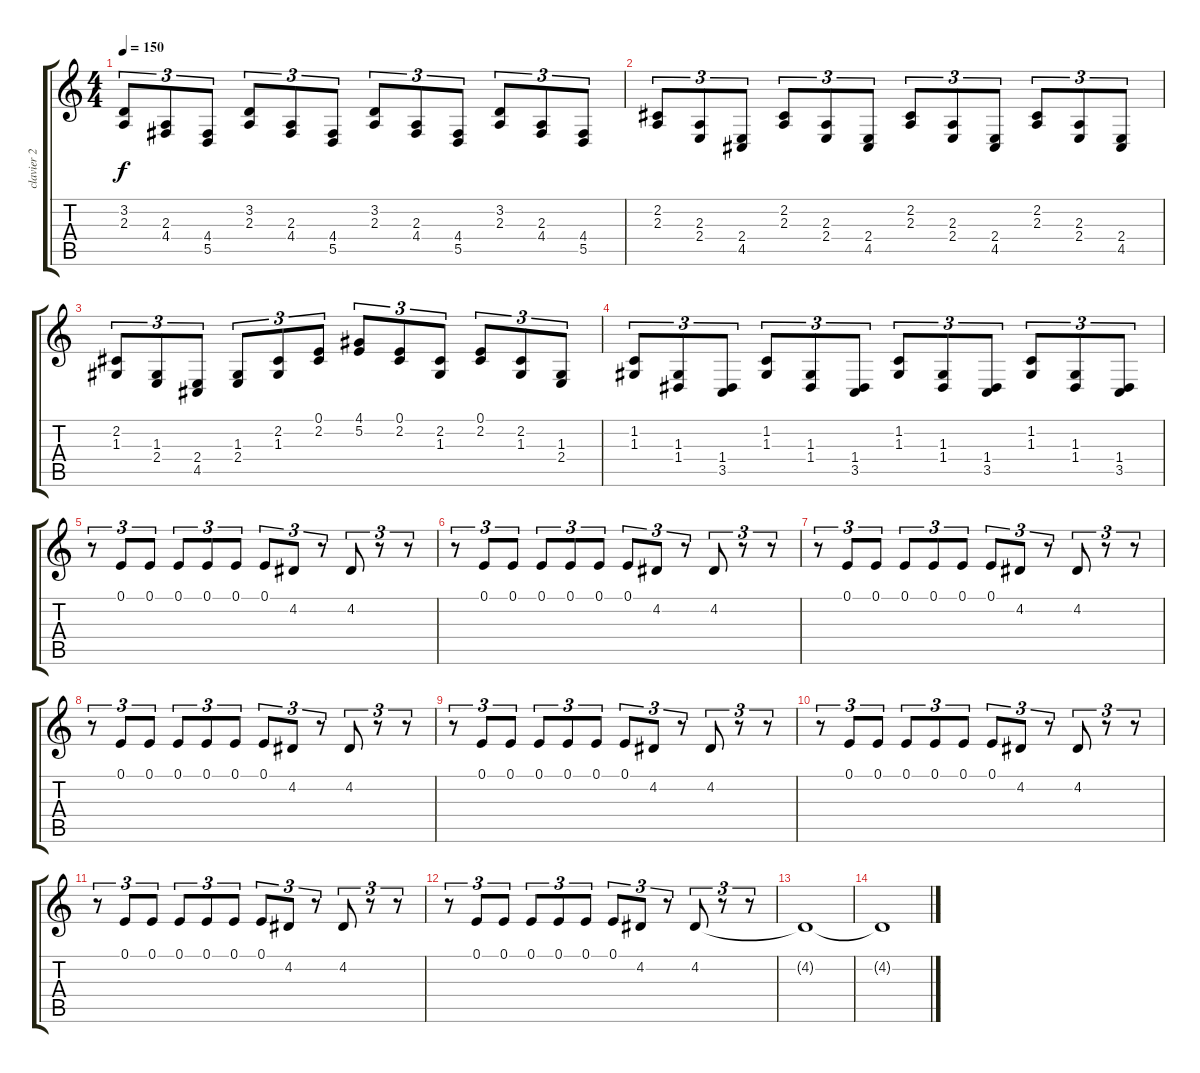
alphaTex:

\track ("clavier 2" "clavier 2") {instrument synthbrass1}
\staff {score tabs}
\tuning (E4 B3 G3 D3 A2 E2) {hide}
\ts (4 4)
\tempo 150
\clef g2
\ks c
(3.2 2.3).8{tu (3 2) dy f} (2.3 4.4).8{tu (3 2)} (4.4 5.5).8{tu (3 2)} (3.2 2.3).8{tu (3 2)} (2.3 4.4).8{tu (3 2)} (4.4 5.5).8{tu (3 2)} (3.2 2.3).8{tu (3 2)} (2.3 4.4).8{tu (3 2)} (4.4 5.5).8{tu (3 2)} (3.2 2.3).8{tu (3 2)} (2.3 4.4).8{tu (3 2)} (4.4 5.5).8{tu (3 2)} |
(2.2 2.3).8{tu (3 2)} (2.3 2.4).8{tu (3 2)} (2.4 4.5).8{tu (3 2)} (2.2 2.3).8{tu (3 2)} (2.3 2.4).8{tu (3 2)} (2.4 4.5).8{tu (3 2)} (2.2 2.3).8{tu (3 2)} (2.3 2.4).8{tu (3 2)} (2.4 4.5).8{tu (3 2)} (2.2 2.3).8{tu (3 2)} (2.3 2.4).8{tu (3 2)} (2.4 4.5).8{tu (3 2)} |
(2.2 1.3).8{tu (3 2)} (1.3 2.4).8{tu (3 2)} (2.4 4.5).8{tu (3 2)} (1.3 2.4).8{tu (3 2)} (2.2 1.3).8{tu (3 2)} (0.1 2.2).8{tu (3 2)} (4.1 5.2).8{tu (3 2)} (0.1 2.2).8{tu (3 2)} (2.2 1.3).8{tu (3 2)} (0.1 2.2).8{tu (3 2)} (2.2 1.3).8{tu (3 2)} (1.3 2.4).8{tu (3 2)} |
(1.2 1.3).8{tu (3 2)} (1.3 1.4).8{tu (3 2)} (1.4 3.5).8{tu (3 2)} (1.2 1.3).8{tu (3 2)} (1.3 1.4).8{tu (3 2)} (1.4 3.5).8{tu (3 2)} (1.2 1.3).8{tu (3 2)} (1.3 1.4).8{tu (3 2)} (1.4 3.5).8{tu (3 2)} (1.2 1.3).8{tu (3 2)} (1.3 1.4).8{tu (3 2)} (1.4 3.5).8{tu (3 2)} |
r.8{tu (3 2)} 0.1.8{tu (3 2)} 0.1.8{tu (3 2)} 0.1.8{tu (3 2)} 0.1.8{tu (3 2)} 0.1.8{tu (3 2)} 0.1.8{tu (3 2)} 4.2.8{tu (3 2)} r.8{tu (3 2)} 4.2.8{tu (3 2)} r.8{tu (3 2)} r.8{tu (3 2)} |
r.8{tu (3 2)} 0.1.8{tu (3 2)} 0.1.8{tu (3 2)} 0.1.8{tu (3 2)} 0.1.8{tu (3 2)} 0.1.8{tu (3 2)} 0.1.8{tu (3 2)} 4.2.8{tu (3 2)} r.8{tu (3 2)} 4.2.8{tu (3 2)} r.8{tu (3 2)} r.8{tu (3 2)} |
r.8{tu (3 2)} 0.1.8{tu (3 2)} 0.1.8{tu (3 2)} 0.1.8{tu (3 2)} 0.1.8{tu (3 2)} 0.1.8{tu (3 2)} 0.1.8{tu (3 2)} 4.2.8{tu (3 2)} r.8{tu (3 2)} 4.2.8{tu (3 2)} r.8{tu (3 2)} r.8{tu (3 2)} |
r.8{tu (3 2)} 0.1.8{tu (3 2)} 0.1.8{tu (3 2)} 0.1.8{tu (3 2)} 0.1.8{tu (3 2)} 0.1.8{tu (3 2)} 0.1.8{tu (3 2)} 4.2.8{tu (3 2)} r.8{tu (3 2)} 4.2.8{tu (3 2)} r.8{tu (3 2)} r.8{tu (3 2)} |
r.8{tu (3 2)} 0.1.8{tu (3 2)} 0.1.8{tu (3 2)} 0.1.8{tu (3 2)} 0.1.8{tu (3 2)} 0.1.8{tu (3 2)} 0.1.8{tu (3 2)} 4.2.8{tu (3 2)} r.8{tu (3 2)} 4.2.8{tu (3 2)} r.8{tu (3 2)} r.8{tu (3 2)} |
r.8{tu (3 2)} 0.1.8{tu (3 2)} 0.1.8{tu (3 2)} 0.1.8{tu (3 2)} 0.1.8{tu (3 2)} 0.1.8{tu (3 2)} 0.1.8{tu (3 2)} 4.2.8{tu (3 2)} r.8{tu (3 2)} 4.2.8{tu (3 2)} r.8{tu (3 2)} r.8{tu (3 2)} |
r.8{tu (3 2)} 0.1.8{tu (3 2)} 0.1.8{tu (3 2)} 0.1.8{tu (3 2)} 0.1.8{tu (3 2)} 0.1.8{tu (3 2)} 0.1.8{tu (3 2)} 4.2.8{tu (3 2)} r.8{tu (3 2)} 4.2.8{tu (3 2)} r.8{tu (3 2)} r.8{tu (3 2)} |
r.8{tu (3 2)} 0.1.8{tu (3 2)} 0.1.8{tu (3 2)} 0.1.8{tu (3 2)} 0.1.8{tu (3 2)} 0.1.8{tu (3 2)} 0.1.8{tu (3 2)} 4.2.8{tu (3 2)} r.8{tu (3 2)} 4.2.8{tu (3 2)} r.8{tu (3 2)} r.8{tu (3 2)} |
4.2{t}.1 |
4.2{t}.1
